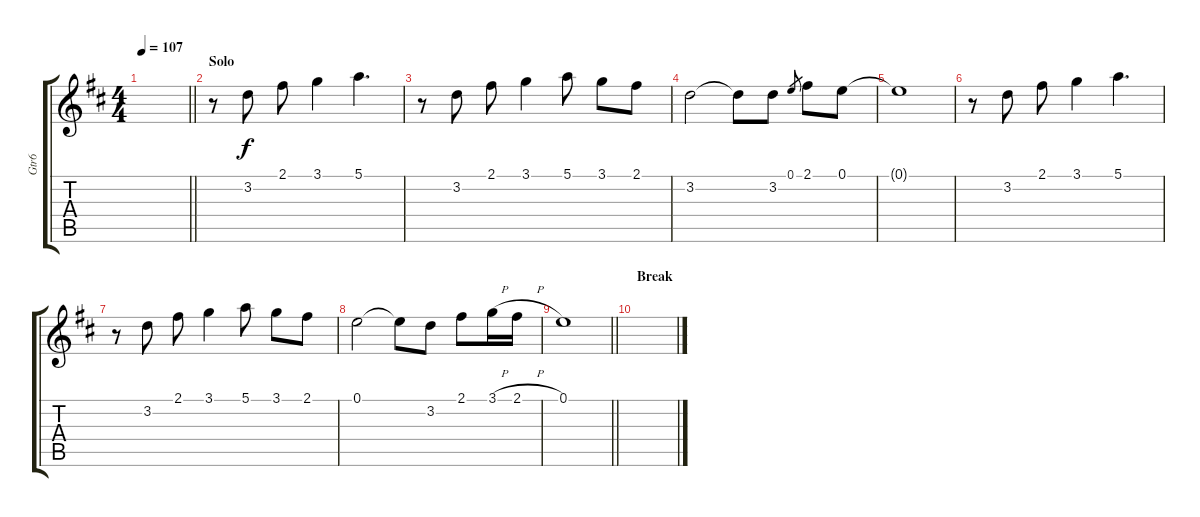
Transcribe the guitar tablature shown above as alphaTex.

\track ("Gtr6" "Gtr6") {instrument acousticguitarsteel}
\staff {score tabs}
\tuning (E4 B3 G3 D3 A2 E2) {hide}
\ts (4 4)
\tempo 107
\clef g2
\barLineRight lightlight
\ks d
|
\section ("" "Solo")
r.8 3.2.8 2.1.8 3.1.4 5.1.4{d} |
r.8 3.2.8 2.1.8 3.1.4 5.1.8 3.1.8 2.1.8 |
3.2.2 3.2{t}.8 3.2.8 0.1.8{gr} 2.1.8 0.1.8 |
0.1{t}.1 |
r.8 3.2.8 2.1.8 3.1.4 5.1.4{d} |
r.8 3.2.8 2.1.8 3.1.4 5.1.8 3.1.8 2.1.8 |
0.1.2 0.1{t}.8 3.2.8 2.1.8 3.1{h}.16 2.1{h}.16 |
\barLineRight lightlight
0.1.1 |
\section ("" "Break")
